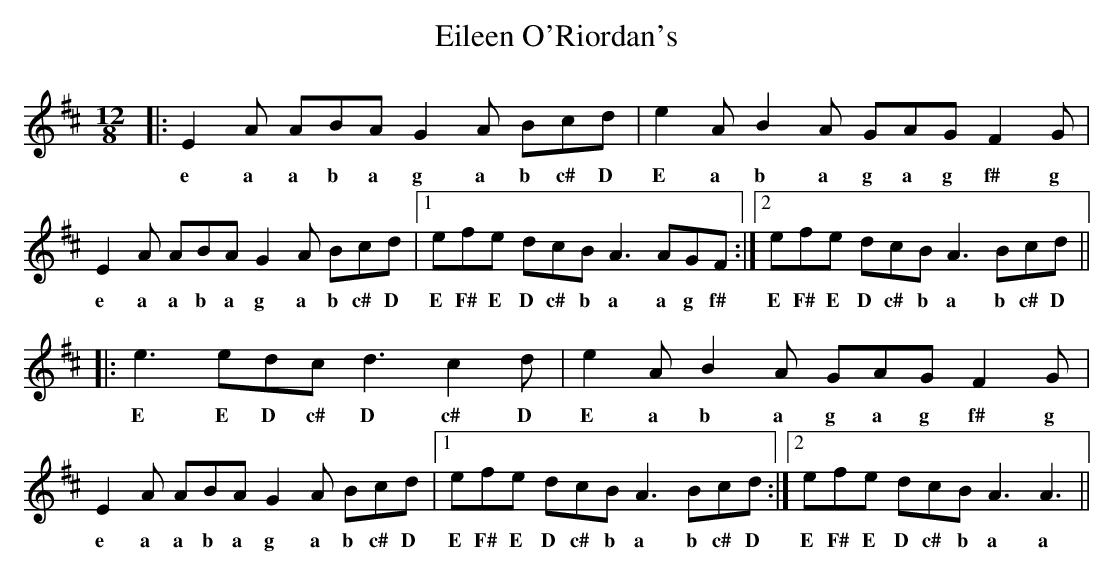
X:1
T:Eileen O'Riordan's
M:12/8
L:1/8
K:Amix
|:E2 A ABA G2 A Bcd | e2 A B2 A GAG F2 G |
w:e a a b a g a b c# D E a b a g a g f# g
E2 A ABA G2 A Bcd |1 efe dcB A3 AGF :|2 efe dcB A3 Bcd ||
w:e a a b a g a b c# D E F# E D c# b a a g f# E F# E D c# b a b c# D
|:e3 edc d3 c2 d | e2 A B2 A GAG F2 G |
w:E E D c# D c# D E a b a g a g f# g
E2 A ABA G2 A Bcd |1 efe dcB A3 Bcd :|2 efe dcB A3 A3 ||
w:e a a b a g a b c# D E F# E D c# b a b c# D E F# E D c# b a a
